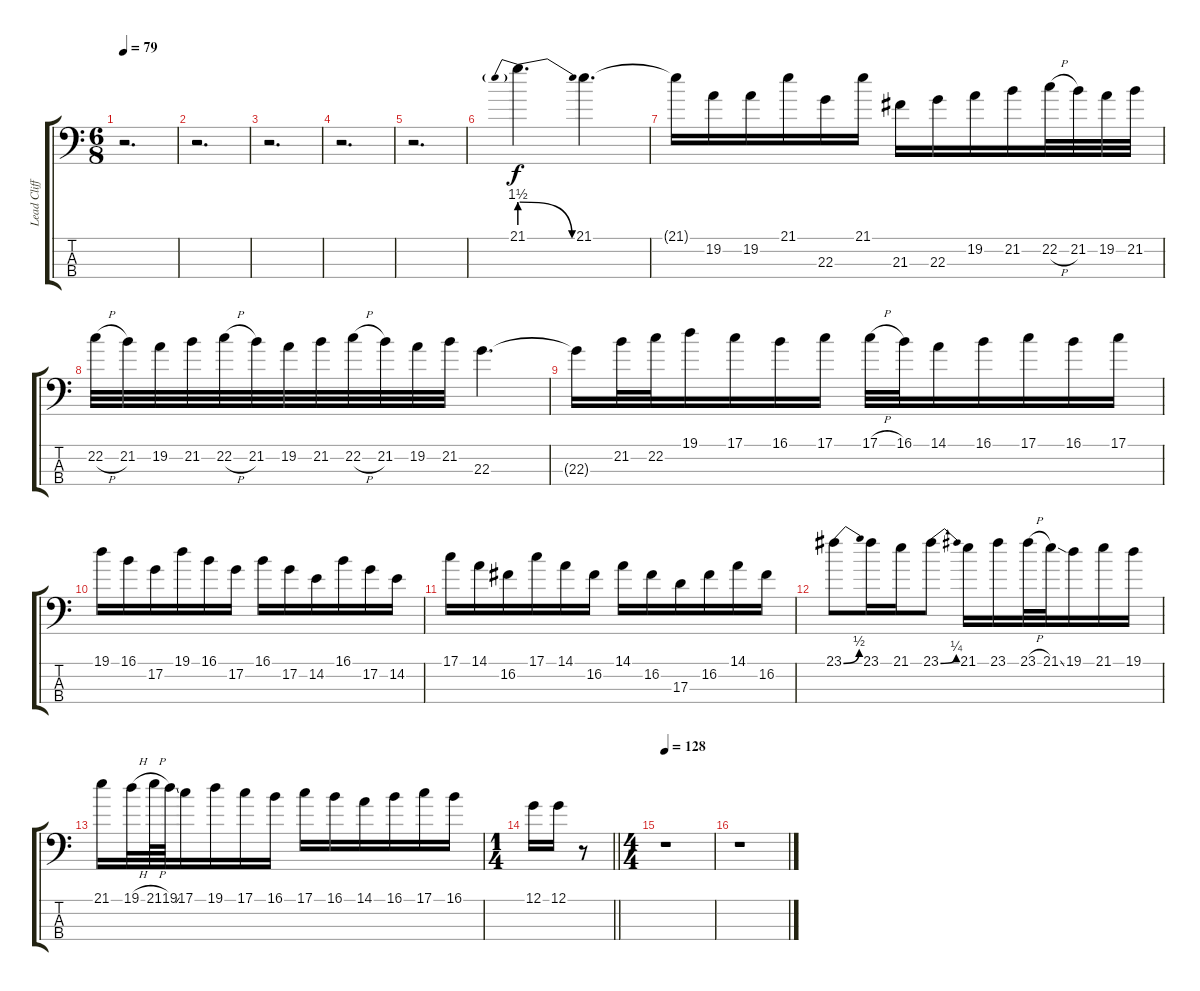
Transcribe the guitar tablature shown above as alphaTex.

\track ("Lead Cliff I" "Lead Cliff") {instrument electricbassfinger}
\staff {score tabs}
\tuning (G2 D2 A1 E1) {hide}
\ts (6 8)
\tempo 79
\clef f4
\ks c
r.2{d dy ppp} |
r.2{d} |
r.2{d} |
r.2{d} |
r.2{d} |
21.1{be (prebendrelease 0 6 60 0)}.4{d dy f volume 16 instrument overdrivenguitar} 21.1.4{d} |
21.1{t}.16 19.2.16 19.2.16 21.1.16 22.3.16 21.1.16 21.3.16 22.3.16 19.2.16 21.2.16 22.2{h}.32 21.2.32 19.2.32 21.2.32 |
22.2{h}.32 21.2.32 19.2.32 21.2.32 22.2{h}.32 21.2.32 19.2.32 21.2.32 22.2{h}.32 21.2.32 19.2.32 21.2.32 22.3.4{d} |
22.3{t}.16 21.2.32 22.2.32 19.1.16 17.1.16 16.1.16 17.1.16 17.1{h}.32 16.1.32 14.1.16 16.1.16 17.1.16 16.1.16 17.1.16 |
19.1.16{instrument overdrivenguitar} 16.1.16 17.2.16 19.1.16 16.1.16 17.2.16 16.1.16 17.2.16 14.2.16 16.1.16 17.2.16 14.2.16 |
17.1.16{instrument overdrivenguitar} 14.1.16 16.2.16 17.1.16 14.1.16 16.2.16 14.1.16 16.2.16 17.3.16 16.2.16 14.1.16 16.2.16 |
23.1{be (bend 0 0 60 2)}.8{instrument overdrivenguitar} 23.1.16 21.1.16 23.1{be (bend 0 0 60 1)}.8 21.1.16 23.1.16 23.1{h}.32 21.1{ss}.32 19.1.16 21.1.16 19.1.16 |
21.1.16{instrument overdrivenguitar} 19.1{h}.32 21.1{h}.64 19.1{ss}.64 17.1.16 19.1.16 17.1.16 16.1.16 17.1.16 16.1.16 14.1.16 16.1.16 17.1.16 16.1.16 |
\ts (1 4)
\barLineRight lightlight
12.1.16{instrument overdrivenguitar} 12.1.16 r.8 |
\ts (4 4)
\tempo 128
r.1 |
r.1
